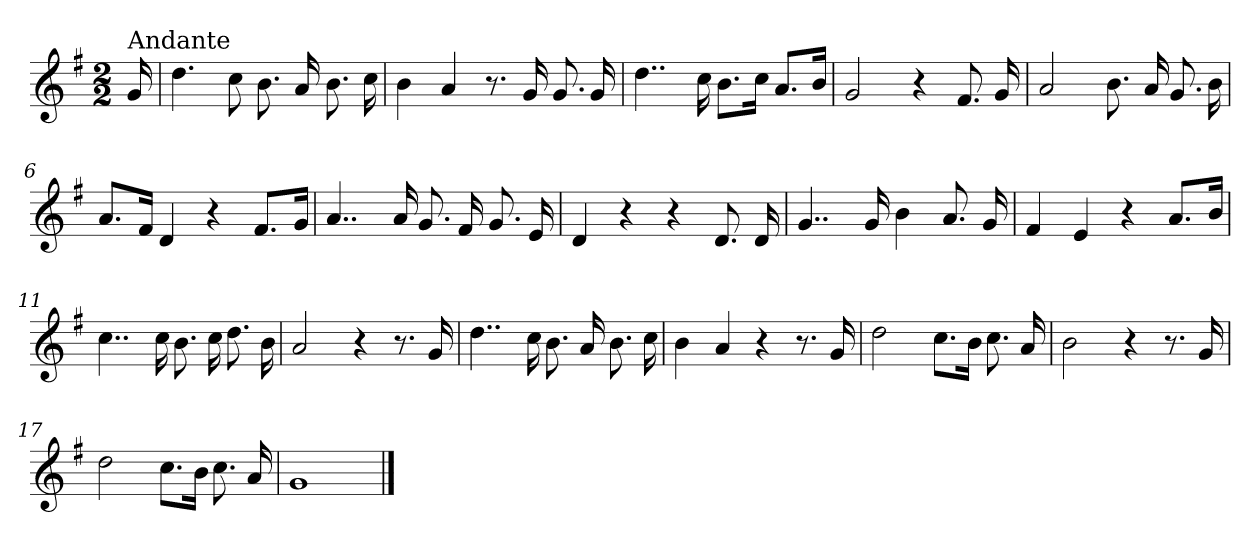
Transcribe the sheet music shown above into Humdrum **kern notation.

**kern
*part1
*staff1
*clefG2
*k[f#]
*G:
*M2/2
=
!LO:TX:a:t=Andante
16g/
=1
4.dd\
8cc\
8.b\
16a/
8.b\
16cc\
=2
4b\
4a/
8.r
16g/
8.g/
16g/
=3
4..dd\
16cc\
8.b\L
16cc\Jk
8.a/L
16b/Jk
=4
2g/
4r
8.f#/
16g/
!!LO:LB:g=z
=5
2a/
8.b\
16a/
8.g/
16b\
=6
8.a/L
16f#/Jk
4d/
4r
8.f#/L
16g/Jk
=7
4..a/
16a/
8.g/
16f#/
8.g/
16e/
=8
4d/
4r
4r
8.d/
16d/
!!LO:LB:g=z
=9
4..g/
16g/
4b\
8.a/
16g/
=10
4f#/
4e/
4r
8.a/L
16b/Jk
=11
4..cc\
16cc\
8.b\
16cc\
8.dd\
16b\
=12
2a/
4r
8.r
16g/
=13
4..dd\
16cc\
8.b\
16a/
8.b\
16cc\
!!LO:LB:g=z
=14
4b\
4a/
4r
8.r
16g/
=15
2dd\
8.cc\L
16b\Jk
8.cc\
16a/
=16
2b\
4r
8.r
16g/
=17
2dd\
8.cc\L
16b\Jk
8.cc\
16a/
=18
1g
==
*-
